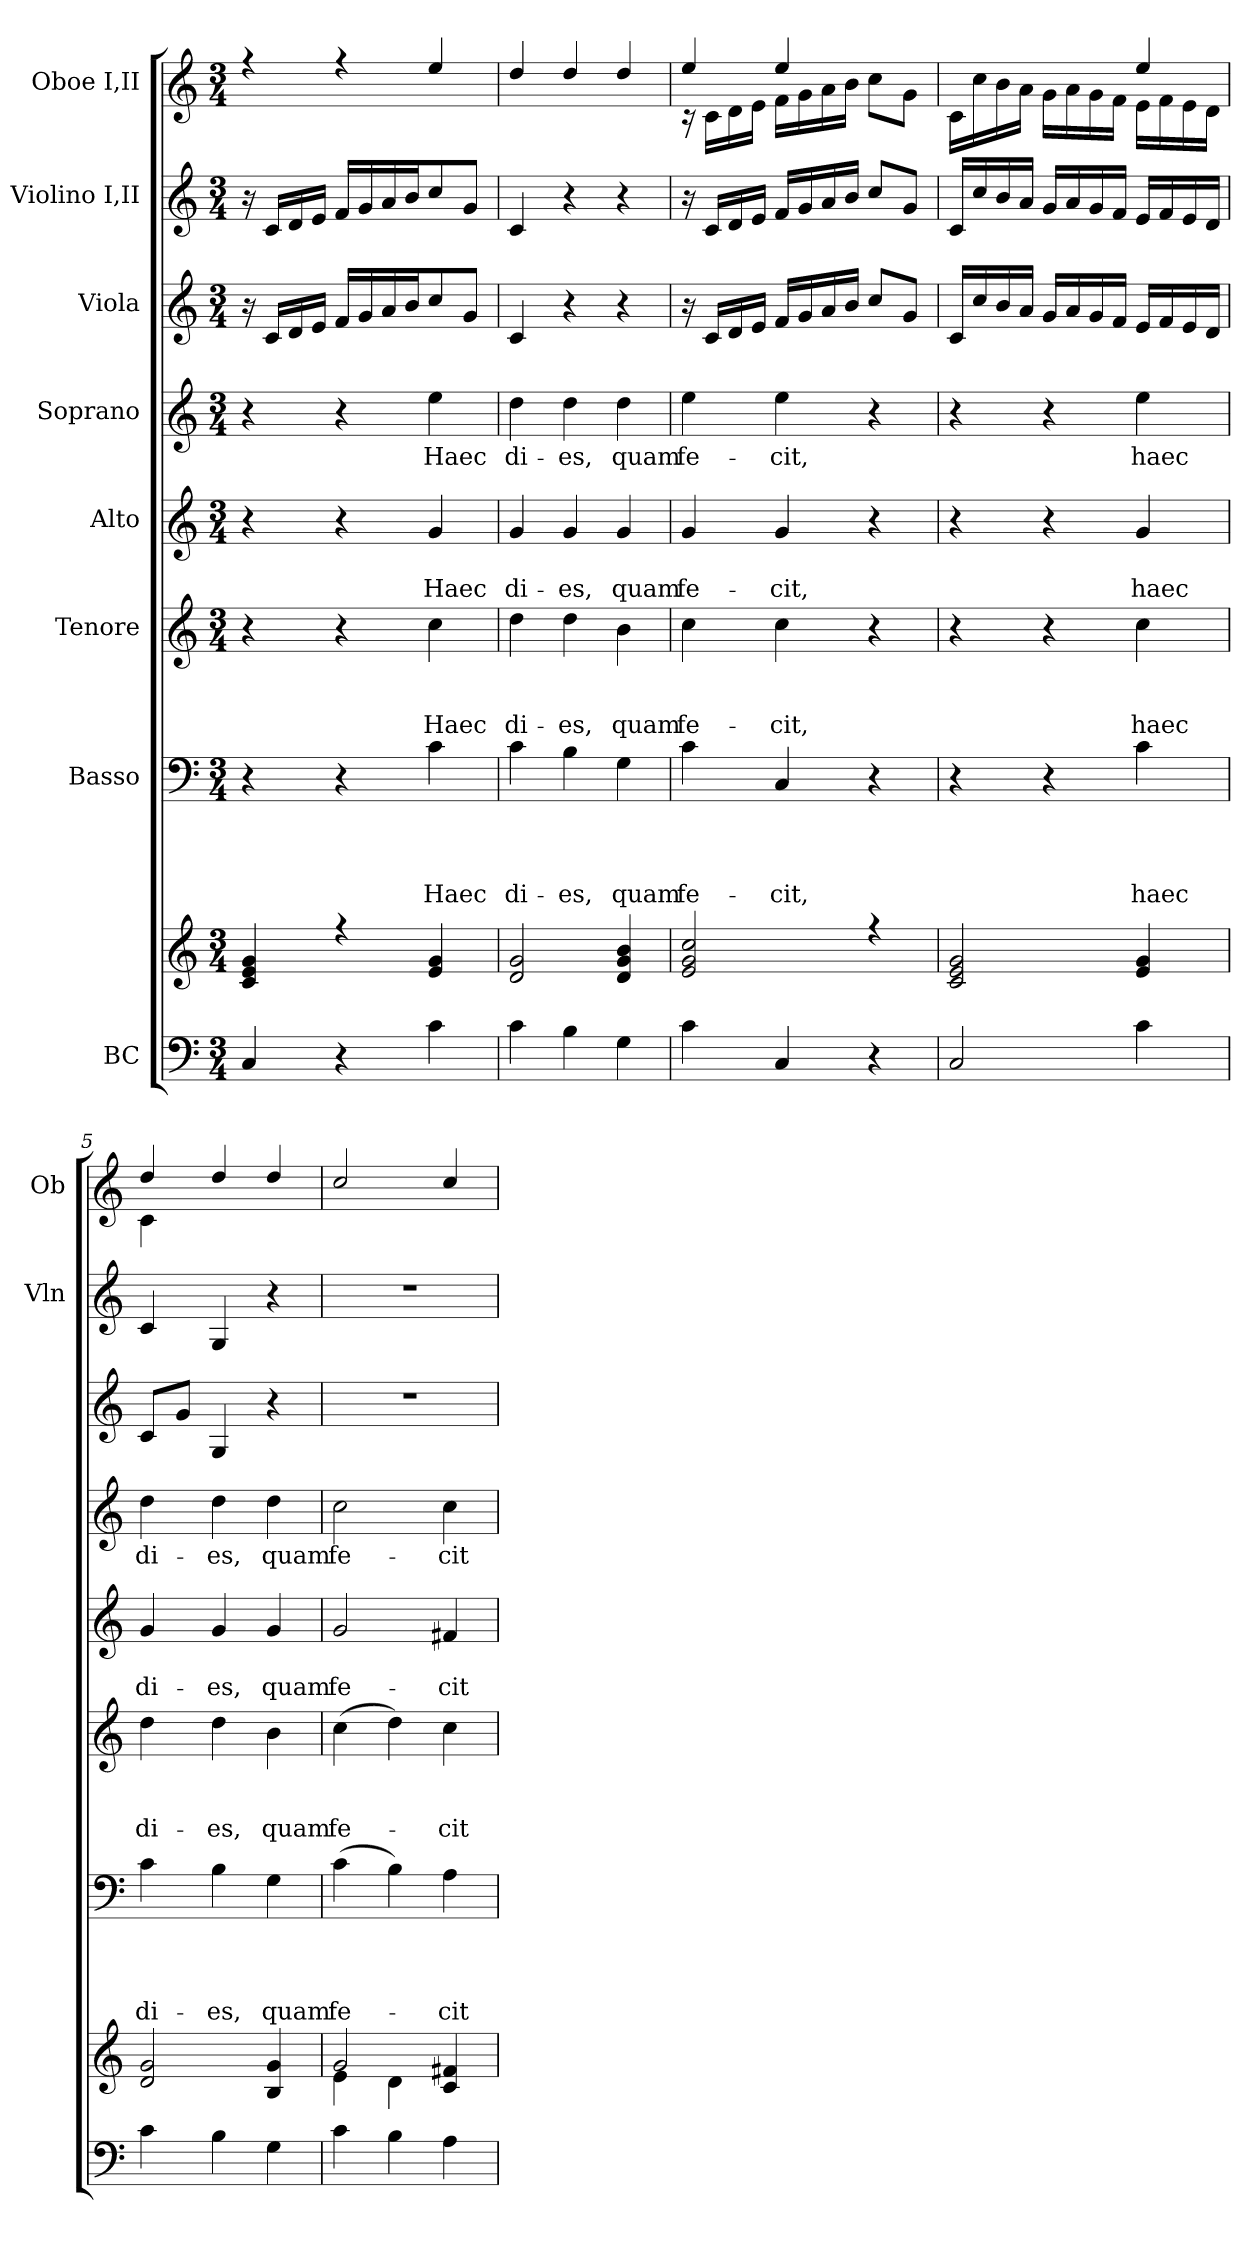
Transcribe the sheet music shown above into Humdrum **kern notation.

**kern	**kern	**kern	**text	**text	**text	**text	**kern	**text	**text	**text	**kern	**text	**text	**kern	**text	**kern	**kern	**kern
*part8	*part8	*part7	*part7	*part7	*part7	*part7	*part6	*part6	*part6	*part6	*part5	*part5	*part5	*part4	*part4	*part3	*part2	*part1
*staff9	*staff8	*staff7	*staff7	*staff7	*staff7	*staff7	*staff6	*staff6	*staff6	*staff6	*staff5	*staff5	*staff5	*staff4	*staff4	*staff3	*staff2	*staff1
*I"BC	*	*I"Basso	*	*	*	*	*I"Tenore	*	*	*	*I"Alto	*	*	*I"Soprano	*	*I"Viola	*I"Violino I,II	*I"Oboe I,II
*	*	*	*	*	*	*	*	*	*	*	*	*	*	*	*	*	*I'Vln	*I'Ob
*clefF4	*clefG2	*clefF4	*	*	*	*	*clefG2	*	*	*	*clefG2	*	*	*clefG2	*	*clefG2	*clefG2	*clefG2
*	*	*	*	*	*	*	*ITrd7c12	*	*	*	*	*	*	*	*	*	*	*
*k[]	*k[]	*k[]	*	*	*	*	*k[]	*	*	*	*k[]	*	*	*k[]	*	*k[]	*k[]	*k[]
*C:	*C:	*C:	*	*	*	*	*C:	*	*	*	*C:	*	*	*C:	*	*C:	*C:	*C:
*M3/4	*M3/4	*M3/4	*	*	*	*	*M3/4	*	*	*	*M3/4	*	*	*M3/4	*	*M3/4	*M3/4	*M3/4
=1	=1	=1	=1	=1	=1	=1	=1	=1	=1	=1	=1	=1	=1	=1	=1	=1	=1	=1
*	*^	*	*	*	*	*	*	*	*	*	*	*	*	*	*	*	*	*^
4C/	4c/ 4e/ 4g/	2.ryy	4r	.	.	.	.	4r	.	.	.	4r	.	.	4r	.	16r	16r	4r	2.ryy
.	.	.	.	.	.	.	.	.	.	.	.	.	.	.	.	.	16c/LL	16c/LL	.	.
.	.	.	.	.	.	.	.	.	.	.	.	.	.	.	.	.	16d/	16d/	.	.
.	.	.	.	.	.	.	.	.	.	.	.	.	.	.	.	.	16e/JJ	16e/JJ	.	.
4r	4r	.	4r	.	.	.	.	4r	.	.	.	4r	.	.	4r	.	16f/LL	16f/LL	4r	.
.	.	.	.	.	.	.	.	.	.	.	.	.	.	.	.	.	16g/	16g/	.	.
.	.	.	.	.	.	.	.	.	.	.	.	.	.	.	.	.	16a/	16a/	.	.
.	.	.	.	.	.	.	.	.	.	.	.	.	.	.	.	.	16b/J	16b/J	.	.
!	!	!	!	!	!	!	!LO:LY:b	!	!	!	!LO:LY:b	!	!	!LO:LY:b	!	!LO:LY:b	!	!	!	!
4c\	4e/ 4g/	.	4c\	.	.	.	Haec	4c\	.	.	Haec	4g/	.	Haec	4ee\	Haec	8cc/	8cc/	4ee/	.
.	.	.	.	.	.	.	.	.	.	.	.	.	.	.	.	.	8g/J	8g/J	.	.
=2	=2	=2	=2	=2	=2	=2	=2	=2	=2	=2	=2	=2	=2	=2	=2	=2	=2	=2	=2	=2
!	!	!	!	!	!	!	!LO:LY:b	!	!	!	!LO:LY:b	!	!	!LO:LY:b	!	!LO:LY:b	!	!	!	!
4c\	2d/ 2g/	2.ryy	4c\	.	.	.	di-	4d\	.	.	di-	4g/	.	di-	4dd\	di-	4c/	4c/	4dd/	2.ryy
!	!	!	!	!	!	!	!LO:LY:b	!	!	!	!LO:LY:b	!	!	!LO:LY:b	!	!LO:LY:b	!	!	!	!
4B\	.	.	4B\	.	.	.	-es,	4d\	.	.	-es,	4g/	.	-es,	4dd\	-es,	4r	4r	4dd/	.
!	!	!	!	!	!	!	!LO:LY:b	!	!	!	!LO:LY:b	!	!	!LO:LY:b	!	!LO:LY:b	!	!	!	!
4G\	4d/ 4g/ 4b/	.	4G\	.	.	.	quam	4B\	.	.	quam	4g/	.	quam	4dd\	quam	4r	4r	4dd/	.
=3	=3	=3	=3	=3	=3	=3	=3	=3	=3	=3	=3	=3	=3	=3	=3	=3	=3	=3	=3	=3
!	!	!	!	!	!	!	!LO:LY:b	!	!	!	!LO:LY:b	!	!	!LO:LY:b	!	!LO:LY:b	!	!	!	!
4c\	2e/ 2g/ 2cc/	2.ryy	4c\	.	.	.	fe-	4c\	.	.	fe-	4g/	.	fe-	4ee\	fe-	16r	16r	4ee/	16rc
.	.	.	.	.	.	.	.	.	.	.	.	.	.	.	.	.	16c/LL	16c/LL	.	16c\LL
.	.	.	.	.	.	.	.	.	.	.	.	.	.	.	.	.	16d/	16d/	.	16d\
.	.	.	.	.	.	.	.	.	.	.	.	.	.	.	.	.	16e/JJ	16e/JJ	.	16e\JJ
!	!	!	!	!	!	!	!LO:LY:b	!	!	!	!LO:LY:b	!	!	!LO:LY:b	!	!LO:LY:b	!	!	!	!
4C/	.	.	4C/	.	.	.	-cit,	4c\	.	.	-cit,	4g/	.	-cit,	4ee\	-cit,	16f/LL	16f/LL	4ee/	16f\LL
.	.	.	.	.	.	.	.	.	.	.	.	.	.	.	.	.	16g/	16g/	.	16g\
.	.	.	.	.	.	.	.	.	.	.	.	.	.	.	.	.	16a/	16a/	.	16a\
.	.	.	.	.	.	.	.	.	.	.	.	.	.	.	.	.	16b/JJ	16b/JJ	.	16b\JJ
4r	4r	.	4r	.	.	.	.	4r	.	.	.	4r	.	.	4r	.	8cc/L	8cc/L	4ryy	8cc\L
.	.	.	.	.	.	.	.	.	.	.	.	.	.	.	.	.	8g/J	8g/J	.	8g\J
=4	=4	=4	=4	=4	=4	=4	=4	=4	=4	=4	=4	=4	=4	=4	=4	=4	=4	=4	=4	=4
2C/	2c/ 2e/ 2g/	2.ryy	4r	.	.	.	.	4r	.	.	.	4r	.	.	4r	.	16c/LL	16c/LL	2ryy	16c\LL
.	.	.	.	.	.	.	.	.	.	.	.	.	.	.	.	.	16cc/	16cc/	.	16cc\
.	.	.	.	.	.	.	.	.	.	.	.	.	.	.	.	.	16b/	16b/	.	16b\
.	.	.	.	.	.	.	.	.	.	.	.	.	.	.	.	.	16a/JJ	16a/JJ	.	16a\JJ
.	.	.	4r	.	.	.	.	4r	.	.	.	4r	.	.	4r	.	16g/LL	16g/LL	.	16g\LL
.	.	.	.	.	.	.	.	.	.	.	.	.	.	.	.	.	16a/	16a/	.	16a\
.	.	.	.	.	.	.	.	.	.	.	.	.	.	.	.	.	16g/	16g/	.	16g\
.	.	.	.	.	.	.	.	.	.	.	.	.	.	.	.	.	16f/JJ	16f/JJ	.	16f\JJ
!	!	!	!	!	!	!	!LO:LY:b	!	!	!	!LO:LY:b	!	!	!LO:LY:b	!	!LO:LY:b	!	!	!	!
4c\	4e/ 4g/	.	4c\	.	.	.	haec	4c\	.	.	haec	4g/	.	haec	4ee\	haec	16e/LL	16e/LL	4ee/	16e\LL
.	.	.	.	.	.	.	.	.	.	.	.	.	.	.	.	.	16f/	16f/	.	16f\
.	.	.	.	.	.	.	.	.	.	.	.	.	.	.	.	.	16e/	16e/	.	16e\
.	.	.	.	.	.	.	.	.	.	.	.	.	.	.	.	.	16d/JJ	16d/JJ	.	16d\JJ
=5	=5	=5	=5	=5	=5	=5	=5	=5	=5	=5	=5	=5	=5	=5	=5	=5	=5	=5	=5	=5
!	!	!	!	!	!	!	!LO:LY:b	!	!	!	!LO:LY:b	!	!	!LO:LY:b	!	!LO:LY:b	!	!	!	!
4c\	2d/ 2g/	2.ryy	4c\	.	.	.	di-	4d\	.	.	di-	4g/	.	di-	4dd\	di-	8c/L	4c/	4dd/	4c\
.	.	.	.	.	.	.	.	.	.	.	.	.	.	.	.	.	8g/J	.	.	.
!	!	!	!	!	!	!	!LO:LY:b	!	!	!	!LO:LY:b	!	!	!LO:LY:b	!	!LO:LY:b	!	!	!	!
4B\	.	.	4B\	.	.	.	-es,	4d\	.	.	-es,	4g/	.	-es,	4dd\	-es,	4G/	4G/	4dd/	2ryy
!	!	!	!	!	!	!	!LO:LY:b	!	!	!	!LO:LY:b	!	!	!LO:LY:b	!	!LO:LY:b	!	!	!	!
4G\	4B/ 4g/	.	4G\	.	.	.	quam	4B\	.	.	quam	4g/	.	quam	4dd\	quam	4r	4r	4dd/	.
!!LO:PB:g=z	!!
=6	=6	=6	=6	=6	=6	=6	=6	=6	=6	=6	=6	=6	=6	=6	=6	=6	=6	=6	=6	=6
!	!	!	!	!	!	!	!LO:LY:b	!	!	!	!LO:LY:b	!	!	!LO:LY:b	!	!LO:LY:b	!LO:N:vis=1	!LO:N:vis=1	!	!
4c\	2g/	4e\	(>4c\	.	.	.	fe-	(>4c\	.	.	fe-	2g/	.	fe-	2cc\	fe-	2.r	2.r	2cc/	2.ryy
4B\	.	4d\	4B\)	.	.	.	.	4d\)	.	.	.	.	.	.	.	.	.	.	.	.
!	!	!	!	!	!	!	!LO:LY:b	!	!	!	!LO:LY:b	!	!	!LO:LY:b	!	!LO:LY:b	!	!	!	!
4A\	4c/ 4f#X/	4ryy	4A\	.	.	.	-cit	4c\	.	.	-cit	4f#X/	.	-cit	4cc\	-cit	.	.	4cc/	.
*	*v	*v	*	*	*	*	*	*	*	*	*	*	*	*	*	*	*	*	*v	*v
=	=	=	=	=	=	=	=	=	=	=	=	=	=	=	=	=	=	=
*-	*-	*-	*-	*-	*-	*-	*-	*-	*-	*-	*-	*-	*-	*-	*-	*-	*-	*-
